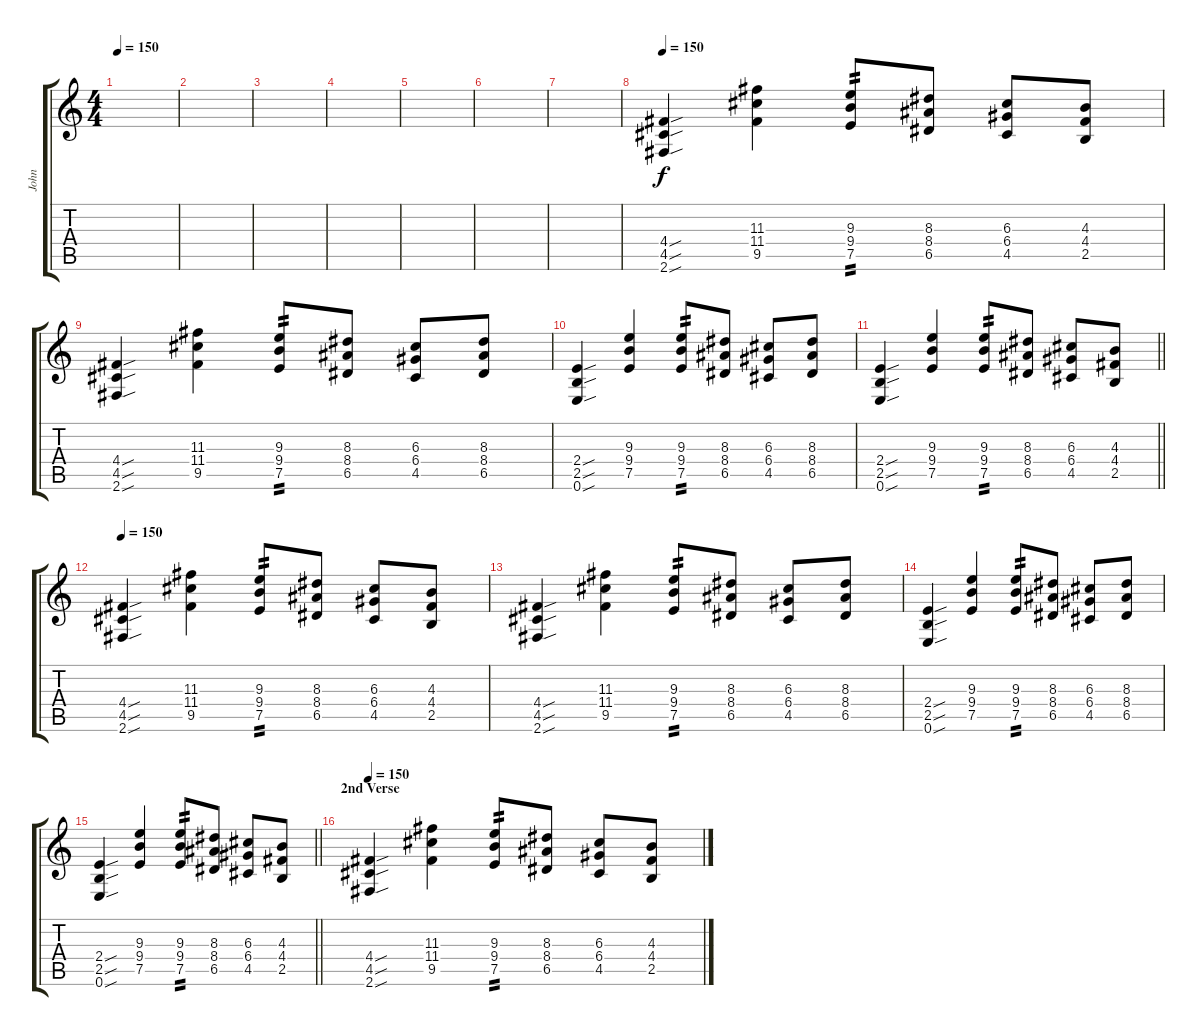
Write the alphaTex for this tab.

\track ("John" "John") {instrument overdrivenguitar}
\staff {score tabs}
\tuning (E4 B3 G3 D3 A2 E2) {hide}
\ts (4 4)
\tempo 150
\clef g2
\ks c
|
|
|
|
|
|
|
\tempo 150
(4.4{sou} 4.5{sou} 2.6{sou}).4 (11.3 11.4 9.5).4 (9.3 9.4 7.5).8{tp 2} (8.3 8.4 6.5).8 (6.3 6.4 4.5).8 (4.3 4.4 2.5).8 |
(4.4{sou} 4.5{sou} 2.6{sou}).4 (11.3 11.4 9.5).4 (9.3 9.4 7.5).8{tp 2} (8.3 8.4 6.5).8 (6.3 6.4 4.5).8 (8.3 8.4 6.5).8 |
(2.4{sou} 2.5{sou} 0.6{sou}).4 (9.3 9.4 7.5).4 (9.3 9.4 7.5).8{tp 2} (8.3 8.4 6.5).8 (6.3 6.4 4.5).8 (8.3 8.4 6.5).8 |
\barLineRight lightlight
(2.4{sou} 2.5{sou} 0.6{sou}).4 (9.3 9.4 7.5).4 (9.3 9.4 7.5).8{tp 2} (8.3 8.4 6.5).8 (6.3 6.4 4.5).8 (4.3 4.4 2.5).8 |
\tempo 150
(4.4{sou} 4.5{sou} 2.6{sou}).4 (11.3 11.4 9.5).4 (9.3 9.4 7.5).8{tp 2} (8.3 8.4 6.5).8 (6.3 6.4 4.5).8 (4.3 4.4 2.5).8 |
(4.4{sou} 4.5{sou} 2.6{sou}).4 (11.3 11.4 9.5).4 (9.3 9.4 7.5).8{tp 2} (8.3 8.4 6.5).8 (6.3 6.4 4.5).8 (8.3 8.4 6.5).8 |
(2.4{sou} 2.5{sou} 0.6{sou}).4 (9.3 9.4 7.5).4 (9.3 9.4 7.5).8{tp 2} (8.3 8.4 6.5).8 (6.3 6.4 4.5).8 (8.3 8.4 6.5).8 |
\barLineRight lightlight
(2.4{sou} 2.5{sou} 0.6{sou}).4 (9.3 9.4 7.5).4 (9.3 9.4 7.5).8{tp 2} (8.3 8.4 6.5).8 (6.3 6.4 4.5).8 (4.3 4.4 2.5).8 |
\section ("" "2nd Verse")
\tempo 150
(4.4{sou} 4.5{sou} 2.6{sou}).4 (11.3 11.4 9.5).4 (9.3 9.4 7.5).8{tp 2} (8.3 8.4 6.5).8 (6.3 6.4 4.5).8 (4.3 4.4 2.5).8
